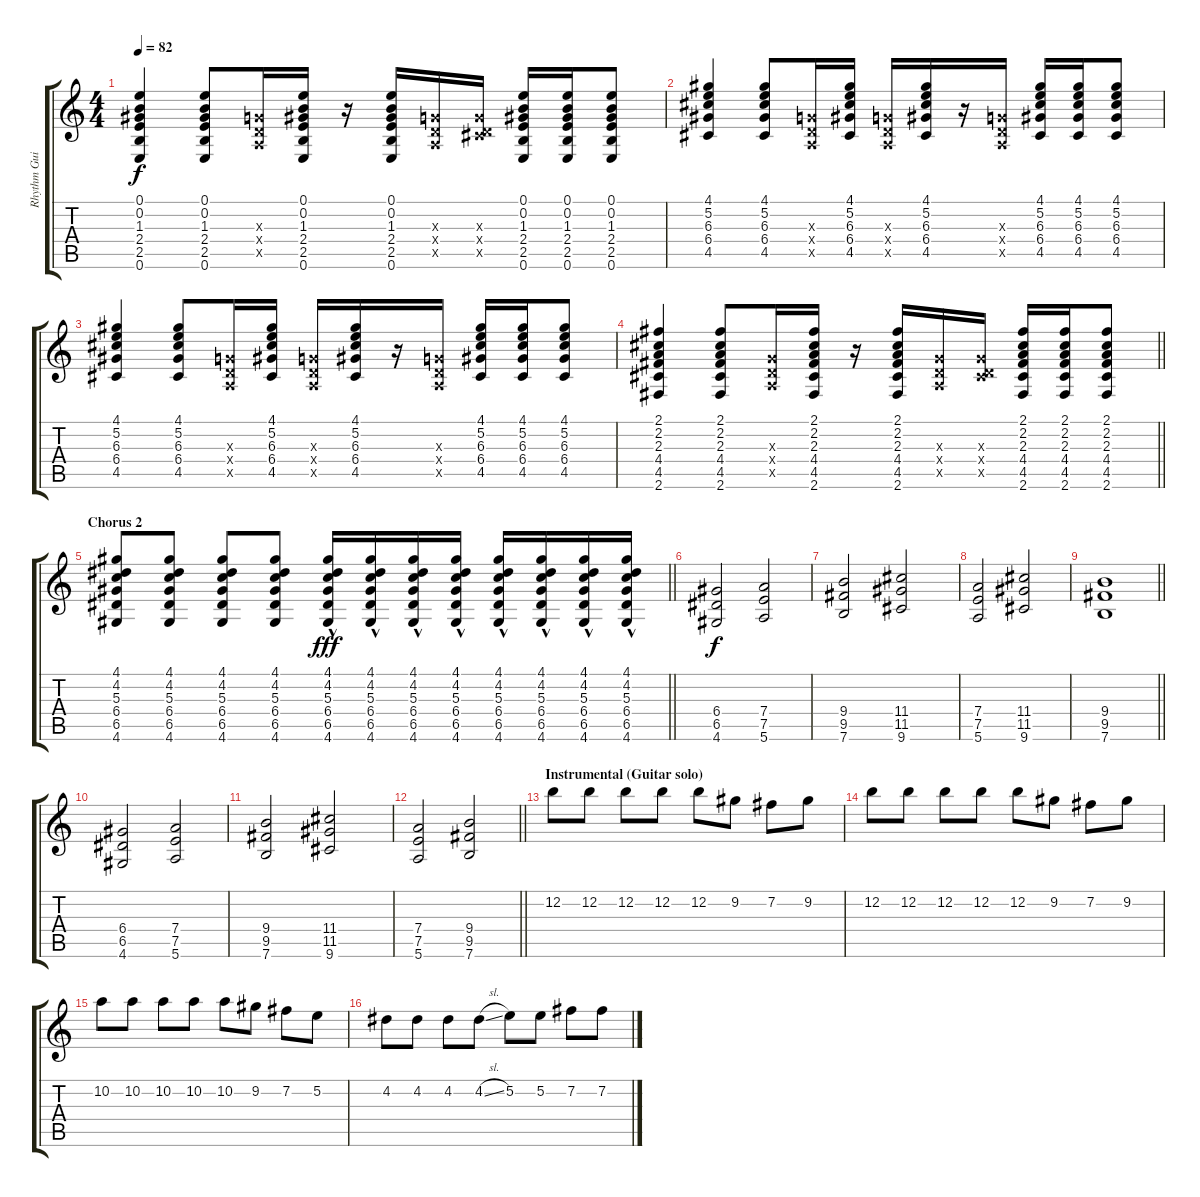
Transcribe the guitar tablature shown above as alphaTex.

\track ("Rhythm Guitar" "Rhythm Gui") {instrument acousticguitarnylon}
\staff {score tabs}
\tuning (E4 B3 G3 D3 A2 E2) {hide}
\ts (4 4)
\tempo 82
\clef g2
\ks c
(0.1 0.2 1.3 2.4 2.5 0.6).4{dy f} (0.1 0.2 1.3 2.4 2.5 0.6).8 (0.3{x} 0.4{x} 0.5{x}).16 (0.1 0.2 1.3 2.4 2.5 0.6).16 r.16 (0.1 0.2 1.3 2.4 2.5 0.6).16 (0.3{x} 0.4{x} 0.5{x}).16 (0.3{x} 0.4{x} 4.5{x}).16 (0.1 0.2 1.3 2.4 2.5 0.6).16 (0.1 0.2 1.3 2.4 2.5 0.6).16 (0.1 0.2 1.3 2.4 2.5 0.6).8 |
(4.1 5.2 6.3 6.4 4.5).4 (4.1 5.2 6.3 6.4 4.5).8 (0.3{x} 0.4{x} 0.5{x}).16 (4.1 5.2 6.3 6.4 4.5).16 (0.3{x} 0.4{x} 0.5{x}).16 (4.1 5.2 6.3 6.4 4.5).16 r.16 (0.3{x} 0.4{x} 0.5{x}).16 (4.1 5.2 6.3 6.4 4.5).16 (4.1 5.2 6.3 6.4 4.5).16 (4.1 5.2 6.3 6.4 4.5).8 |
(4.1 5.2 6.3 6.4 4.5).4 (4.1 5.2 6.3 6.4 4.5).8 (0.3{x} 0.4{x} 0.5{x}).16 (4.1 5.2 6.3 6.4 4.5).16 (0.3{x} 0.4{x} 0.5{x}).16 (4.1 5.2 6.3 6.4 4.5).16 r.16 (0.3{x} 0.4{x} 0.5{x}).16 (4.1 5.2 6.3 6.4 4.5).16 (4.1 5.2 6.3 6.4 4.5).16 (4.1 5.2 6.3 6.4 4.5).8 |
\barLineRight lightlight
(2.1 2.2 2.3 4.4 4.5 2.6).4 (2.1 2.2 2.3 4.4 4.5 2.6).8 (0.3{x} 0.4{x} 0.5{x}).16 (2.1 2.2 2.3 4.4 4.5 2.6).16 r.16 (2.1 2.2 2.3 4.4 4.5 2.6).16 (0.3{x} 0.4{x} 0.5{x}).16 (0.3{x} 0.4{x} 4.5{x}).16 (2.1 2.2 2.3 4.4 4.5 2.6).16 (2.1 2.2 2.3 4.4 4.5 2.6).16 (2.1 2.2 2.3 4.4 4.5 2.6).8 |
\section ("" "Chorus 2")
\barLineRight lightlight
(4.1 4.2 5.3 6.4 6.5 4.6).8 (4.1 4.2 5.3 6.4 6.5 4.6).8 (4.1 4.2 5.3 6.4 6.5 4.6).8 (4.1 4.2 5.3 6.4 6.5 4.6).8 (4.1{hac} 4.2{hac} 5.3{hac} 6.4{hac} 6.5{hac} 4.6{hac}).16{dy fff} (4.1{hac} 4.2{hac} 5.3{hac} 6.4{hac} 6.5{hac} 4.6{hac}).16 (4.1{hac} 4.2{hac} 5.3 6.4{hac} 6.5{hac} 4.6{hac}).16 (4.1{hac} 4.2{hac} 5.3{hac} 6.4{hac} 6.5{hac} 4.6{hac}).16 (4.1{hac} 4.2{hac} 5.3{hac} 6.4{hac} 6.5{hac} 4.6{hac}).16 (4.1{hac} 4.2{hac} 5.3{hac} 6.4{hac} 6.5{hac} 4.6{hac}).16 (4.1{hac} 4.2{hac} 5.3{hac} 6.4{hac} 6.5{hac} 4.6{hac}).16 (4.1{hac} 4.2{hac} 5.3{hac} 6.4{hac} 6.5{hac} 4.6{hac}).16 |
(6.4 6.5 4.6).2{dy f instrument distortionguitar} (7.4 7.5 5.6).2 |
(9.4 9.5 7.6).2 (11.4 11.5 9.6).2 |
(7.4 7.5 5.6).2 (11.4 11.5 9.6).2 |
\barLineRight lightlight
(9.4 9.5 7.6).1 |
(6.4 6.5 4.6).2 (7.4 7.5 5.6).2 |
(9.4 9.5 7.6).2 (11.4 11.5 9.6).2 |
\barLineRight lightlight
(7.4 7.5 5.6).2 (9.4 9.5 7.6).2 |
\section ("" "Instrumental (Guitar solo)")
12.2.8 12.2.8 12.2.8 12.2.8 12.2.8 9.2.8 7.2.8 9.2.8 |
12.2.8 12.2.8 12.2.8 12.2.8 12.2.8 9.2.8 7.2.8 9.2.8 |
10.2.8 10.2.8 10.2.8 10.2.8 10.2.8 9.2.8 7.2.8 5.2.8 |
4.2.8 4.2.8 4.2.8 4.2{sl}.8 5.2.8 5.2.8 7.2.8 7.2.8
